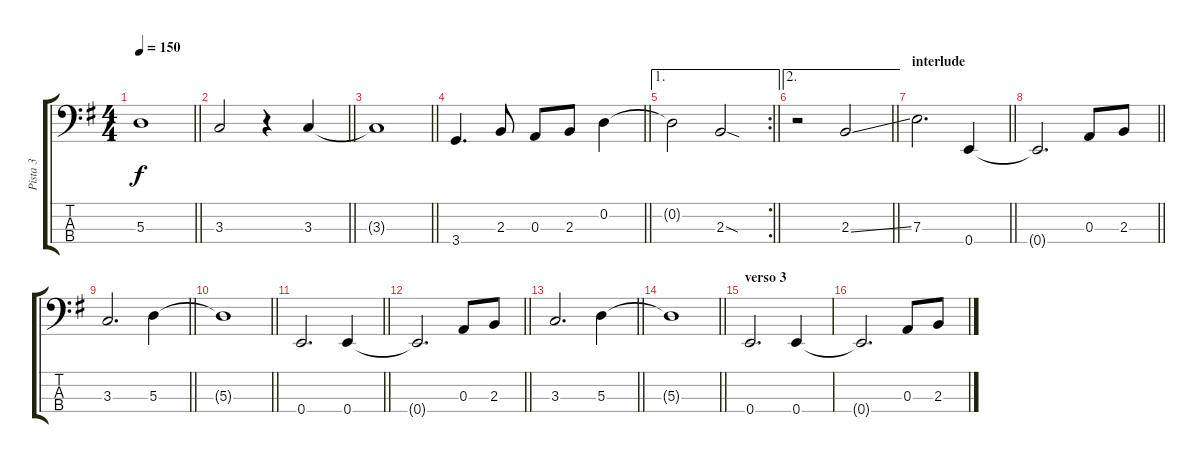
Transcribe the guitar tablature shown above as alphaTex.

\track ("Pista 3" "Pista 3") {instrument electricbassfinger}
\staff {score tabs}
\tuning (G2 D2 A1 E1) {hide}
\ts (4 4)
\tempo 150
\clef f4
\barLineRight lightlight
\ks eminor
5.3{t}.1{dy f} |
\barLineRight lightlight
3.3.2 r.4 3.3.4 |
\barLineRight lightlight
3.3{t}.1 |
\barLineRight lightlight
3.4.4{d} 2.3.8 0.3.8 2.3.8 0.2.4 |
\ae 1
\rc 2
\barLineRight lightlight
0.2{t}.2 2.3{sod}.2 |
\ae 2
\barLineRight lightlight
r.2 2.3{ss}.2 |
\section ("" "interlude")
\barLineRight lightlight
7.3.2{d} 0.4.4 |
\barLineRight lightlight
0.4{t}.2{d} 0.3.8 2.3.8 |
\barLineRight lightlight
3.3.2{d} 5.3.4 |
\barLineRight lightlight
5.3{t}.1 |
\barLineRight lightlight
0.4.2{d} 0.4.4 |
\barLineRight lightlight
0.4{t}.2{d} 0.3.8 2.3.8 |
\barLineRight lightlight
3.3.2{d} 5.3.4 |
\barLineRight lightlight
5.3{t}.1 |
\section ("" "verso 3")
0.4.2{d} 0.4.4 |
0.4{t}.2{d} 0.3.8 2.3.8
